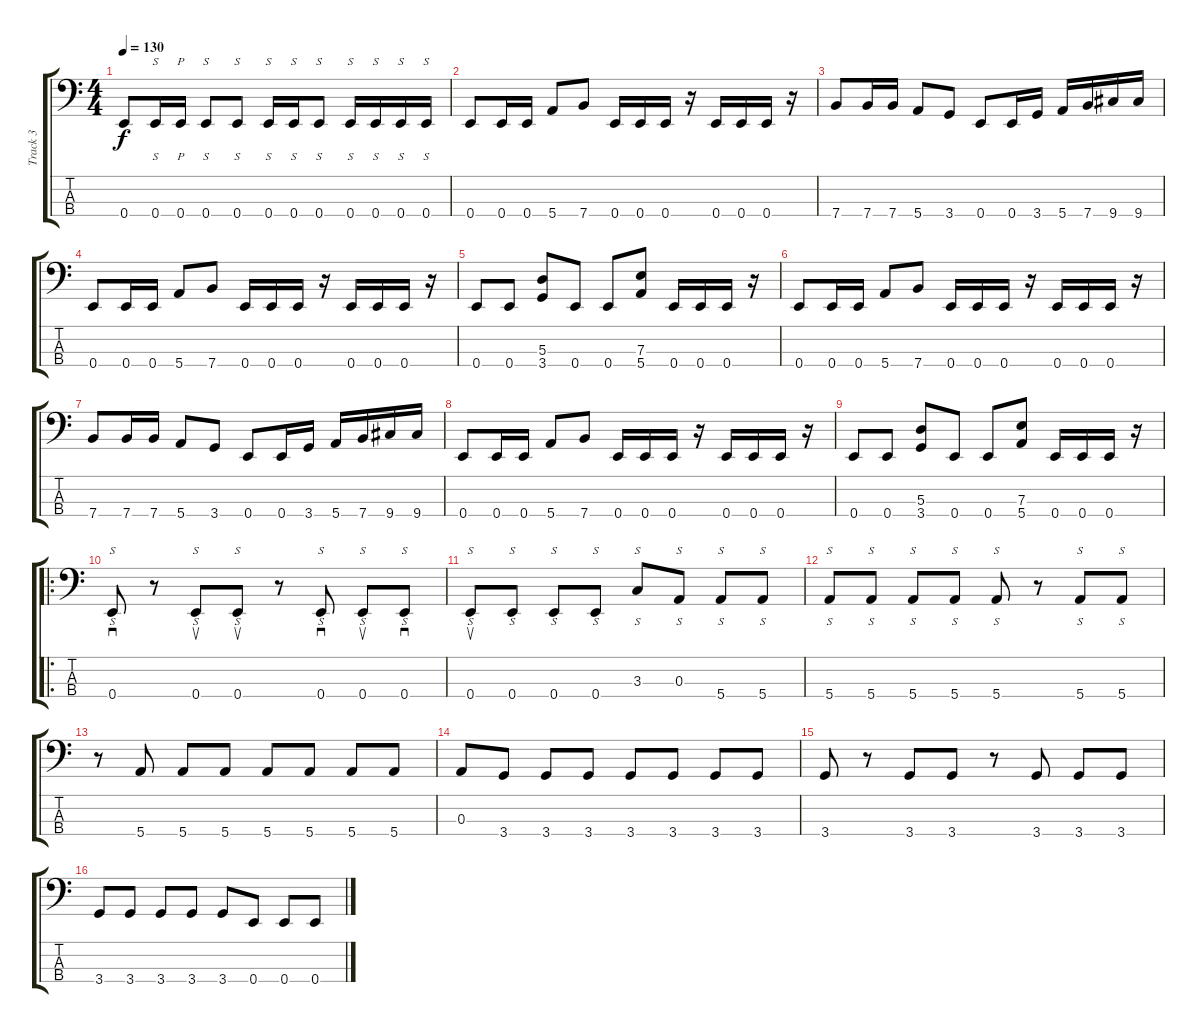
\track ("Track 3" "Track 3") {instrument electricbasspick}
\staff {score tabs}
\tuning (G2 D2 A1 E1) {hide}
\ts (4 4)
\tempo 130
\clef f4
\ks c
0.4.8{dy f} 0.4.16{s} 0.4.16{p} 0.4.8{s} 0.4.8{s} 0.4.16{s} 0.4.16{s} 0.4.8{s} 0.4.16{s} 0.4.16{s} 0.4.16{s} 0.4.16{s} |
0.4.8 0.4.16 0.4.16 5.4.8 7.4.8 0.4.16 0.4.16 0.4.16 r.16 0.4.16 0.4.16 0.4.16 r.16 |
7.4.8 7.4.16 7.4.16 5.4.8 3.4.8 0.4.8 0.4.16 3.4.16 5.4.16 7.4.16 9.4.16 9.4.16 |
0.4.8 0.4.16 0.4.16 5.4.8 7.4.8 0.4.16 0.4.16 0.4.16 r.16 0.4.16 0.4.16 0.4.16 r.16 |
0.4.8 0.4.8 (5.3 3.4).8 0.4.8 0.4.8 (7.3 5.4).8 0.4.16 0.4.16 0.4.16 r.16 |
0.4.8 0.4.16 0.4.16 5.4.8 7.4.8 0.4.16 0.4.16 0.4.16 r.16 0.4.16 0.4.16 0.4.16 r.16 |
7.4.8 7.4.16 7.4.16 5.4.8 3.4.8 0.4.8 0.4.16 3.4.16 5.4.16 7.4.16 9.4.16 9.4.16 |
0.4.8 0.4.16 0.4.16 5.4.8 7.4.8 0.4.16 0.4.16 0.4.16 r.16 0.4.16 0.4.16 0.4.16 r.16 |
0.4.8 0.4.8 (5.3 3.4).8 0.4.8 0.4.8 (7.3 5.4).8 0.4.16 0.4.16 0.4.16 r.16 |
\ro
0.4.8{s sd balance 3} r.8 0.4.8{s su} 0.4.8{s su} r.8 0.4.8{s sd} 0.4.8{s su} 0.4.8{s sd} |
0.4.8{s su} 0.4.8{s} 0.4.8{s} 0.4.8{s} 3.3.8{s} 0.3.8{s} 5.4.8{s} 5.4.8{s} |
5.4.8{s} 5.4.8{s} 5.4.8{s} 5.4.8{s} 5.4.8{s} r.8 5.4.8{s} 5.4.8{s} |
r.8 5.4.8 5.4.8 5.4.8 5.4.8 5.4.8 5.4.8 5.4.8 |
0.3.8 3.4.8 3.4.8 3.4.8 3.4.8 3.4.8 3.4.8 3.4.8 |
3.4.8 r.8 3.4.8 3.4.8 r.8 3.4.8 3.4.8 3.4.8 |
3.4.8 3.4.8 3.4.8 3.4.8 3.4.8 0.4.8 0.4.8 0.4.8
